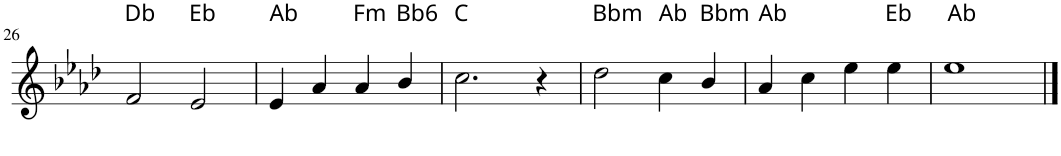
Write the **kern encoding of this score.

**kern
*part1
*staff1
*I"Voice
*I'Voice
!!LO:PB:g=z
*clefG2
*k[b-e-a-d-]
*A-:
*M4/4
=26
!LO:TX:a:t=Db
2f/
!LO:TX:a:t=Eb
2e-/
=27
!LO:TX:a:t=Ab
4e-/
4a-/
!LO:TX:a:t=Fm
4a-/
!LO:TX:a:t=Bb6
4b-/
=28
!LO:TX:a:t=C
2.cc\
4r
=29
!LO:TX:a:t=Bbm
2dd-\
!LO:TX:a:t=Ab
4cc\
!LO:TX:a:t=Bbm
4b-/
=30
!LO:TX:a:t=Ab
4a-/
4cc\
4ee-\
!LO:TX:a:t=Eb
4ee-\
=31
!LO:TX:a:t=Ab
1ee-
==
*-
